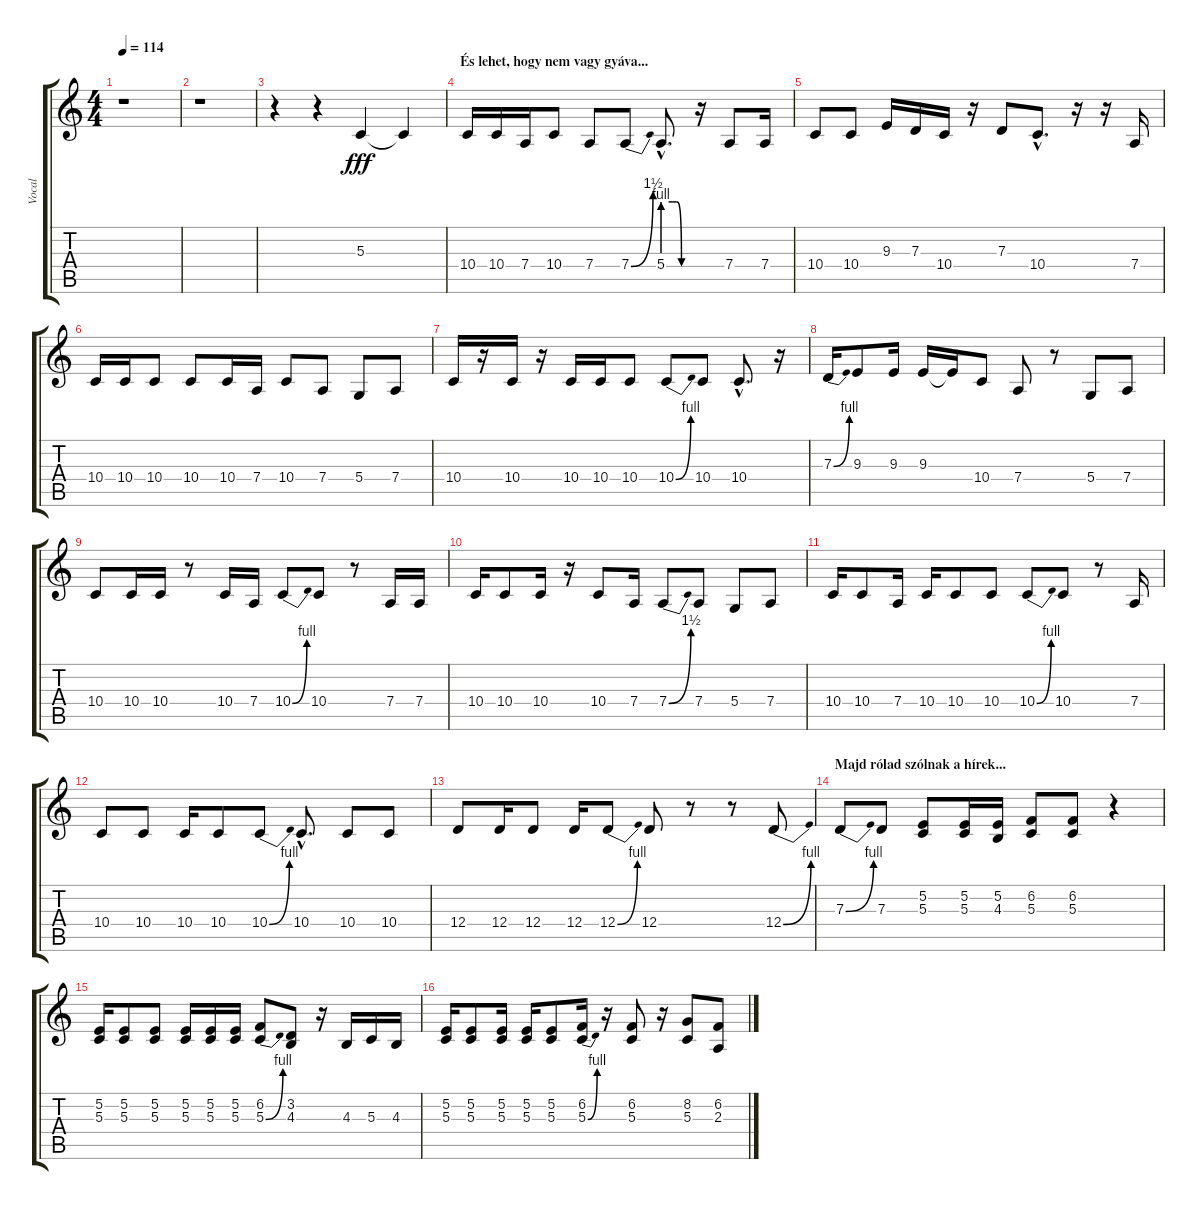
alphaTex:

\track ("Vocal" "Vocal") {instrument tenorsax}
\staff {score tabs}
\tuning (E4 B3 G3 D3 A2 E2) {hide}
\ts (4 4)
\tempo 114
\clef g2
\ks c
r.1{dy fff} |
r.1 |
r.4 r.4 5.3.4 5.3{t}.4 |
\section ("" "És lehet, hogy nem vagy gyáva...")
10.4.16 10.4.16 7.4.16 10.4.8 7.4.8 7.4{be (bend 0 0 60 6)}.8 5.4{be (custom 0 4 20 4 30 4 40 0 60 0) hac}.8{d} r.16 7.4.8 7.4.16 |
10.4.8 10.4.8 9.3.16 7.3.16 10.4.16 r.16 7.3.8 10.4{hac}.8{d} r.16 r.16 7.4.16 |
10.4.16 10.4.16 10.4.8 10.4.8 10.4.16 7.4.16 10.4.8 7.4.8 5.4.8 7.4.8 |
10.4.16 r.16 10.4.16 r.16 10.4.16 10.4.16 10.4.8 10.4{be (bend 0 0 60 4)}.8 10.4.8 10.4{hac}.8{d} r.16 |
7.3{be (bend 0 0 60 4)}.16 9.3.8 9.3.16 9.3.16 9.3{t}.16 10.4.8 7.4.8 r.8 5.4.8 7.4.8 |
10.4.8 10.4.16 10.4.16 r.8 10.4.16 7.4.16 10.4{be (bend 0 0 60 4)}.8 10.4.8 r.8 7.4.16 7.4.16 |
10.4.16 10.4.8 10.4.16 r.16 10.4.8 7.4.16 7.4{be (bend 0 0 60 6)}.8 7.4.8 5.4.8 7.4.8 |
10.4.16 10.4.8 7.4.16 10.4.16 10.4.8 10.4.8 10.4{be (bend 0 0 60 4)}.8 10.4.8 r.8 7.4.16 |
10.4.8 10.4.8 10.4.16 10.4.8 10.4{be (bend 0 0 60 4)}.8 10.4{hac}.8{d} 10.4.8 10.4.8 |
12.4.8 12.4.16 12.4.8 12.4.16 12.4{be (bend 0 0 60 4)}.8 12.4.8 r.8 r.8 12.4{be (bend 0 0 60 4)}.8 |
\section ("" "Majd rólad szólnak a hírek...")
7.3{be (bend 0 0 60 4)}.8 7.3.8 (5.2 5.3).8 (5.2 5.3).16 (5.2 4.3).16 (6.2 5.3).8 (6.2 5.3).8 r.4 |
(5.2 5.3).16 (5.2 5.3).8 (5.2 5.3).8 (5.2 5.3).16 (5.2 5.3).16 (5.2 5.3).16 (6.2 5.3{be (bend 0 0 60 4)}).8 (3.2 4.3).8 r.16 4.3.16 5.3.16 4.3.16 |
(5.2 5.3).16 (5.2 5.3).8 (5.2 5.3).16 (5.2 5.3).16 (5.2 5.3).8 (6.2 5.3{be (bend 0 0 60 4)}).16 r.16 (6.2 5.3).8 r.16 (8.2 5.3).8 (6.2 2.3).8
